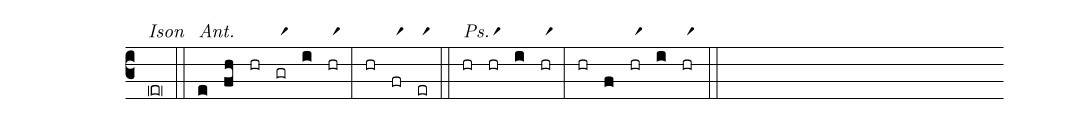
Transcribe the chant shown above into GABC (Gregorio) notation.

%%
(c3) <alt>Ison</alt> (er0) (::)
<alt>Ant.</alt>(e) (fh) (hr) (gr1r) (i) (hr1r) (:)
(hr) (fr1r) (er1r) (::)
<alt>Ps.</alt>(hr) (hr1r) (i) (hr1r) (:)
(hr) (f) (hr1r) (i) (hr1r) (::)
